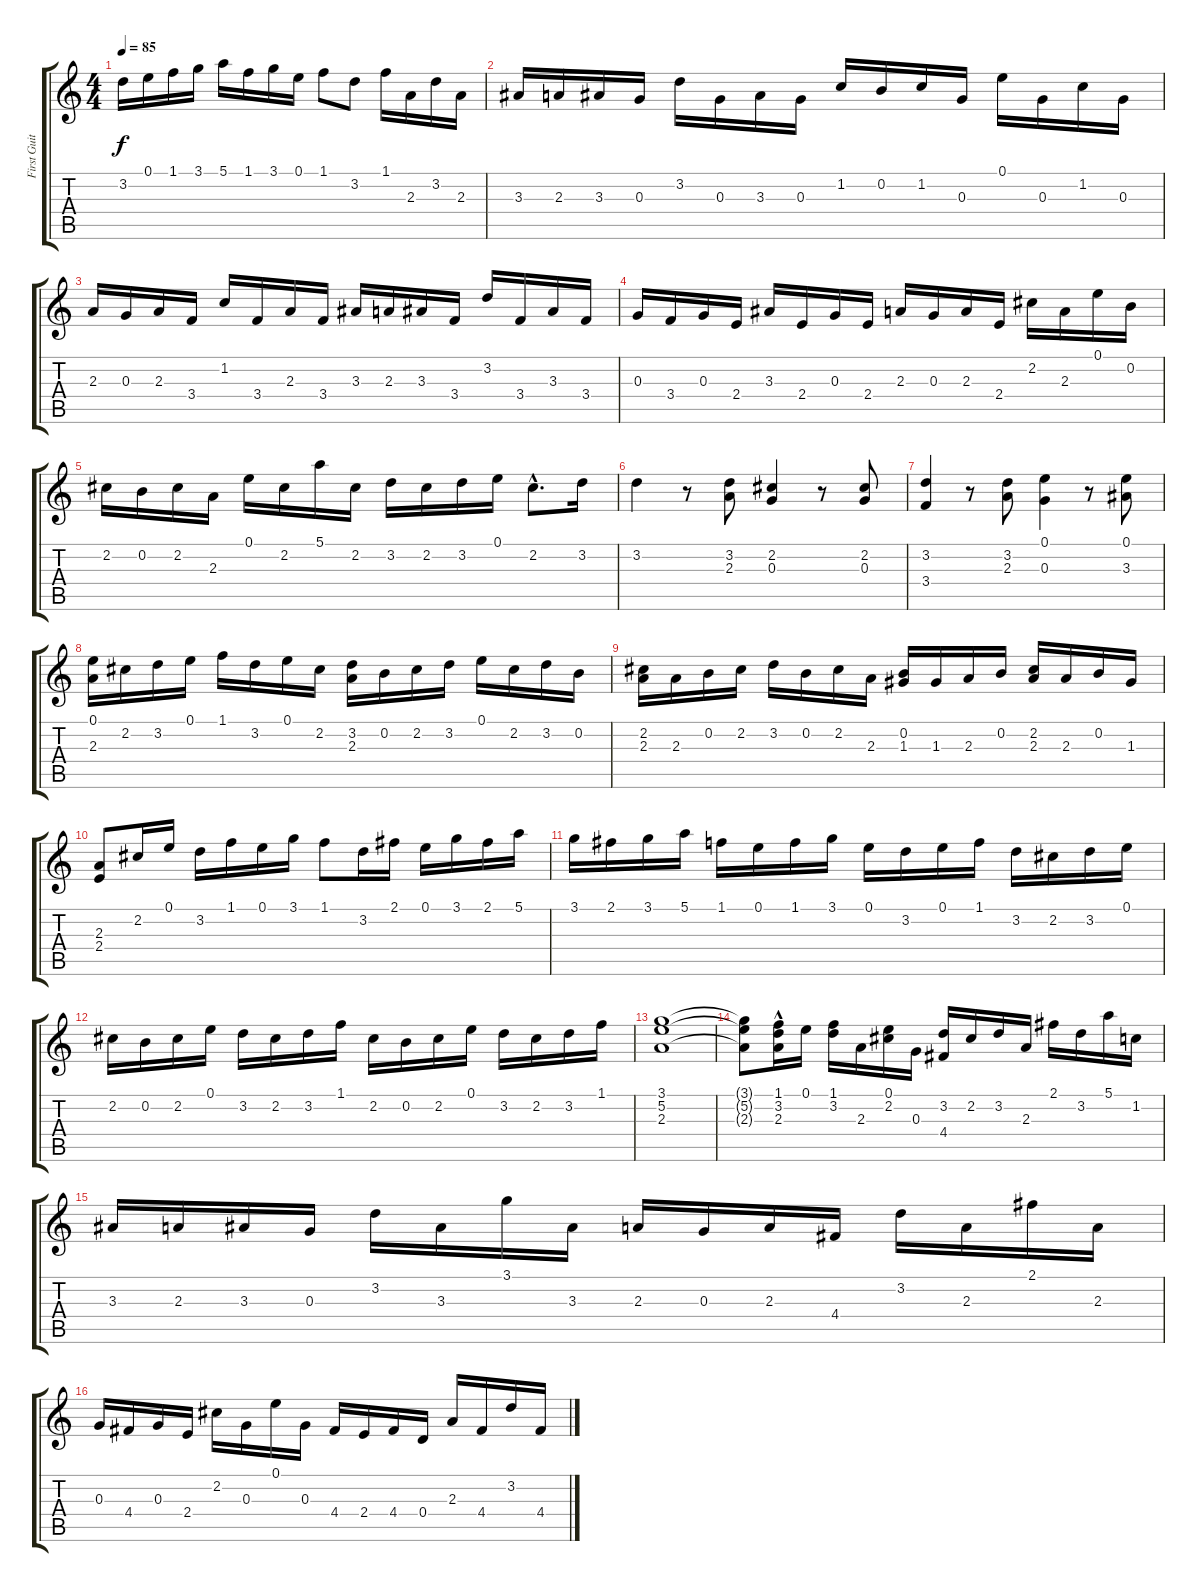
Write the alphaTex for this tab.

\track ("First Guitar" "First Guit") {instrument electricguitarjazz}
\staff {score tabs}
\tuning (E4 B3 G3 D3 A2 E2) {hide}
\ts (4 4)
\tempo 85
\clef g2
\ks c
3.2.16{dy f} 0.1.16 1.1.16 3.1.16 5.1.16 1.1.16 3.1.16 0.1.16 1.1.8 3.2.8 1.1.16 2.3.16 3.2.16 2.3.16 |
3.3.16 2.3.16 3.3.16 0.3.16 3.2.16 0.3.16 3.3.16 0.3.16 1.2.16 0.2.16 1.2.16 0.3.16 0.1.16 0.3.16 1.2.16 0.3.16 |
2.3.16 0.3.16 2.3.16 3.4.16 1.2.16 3.4.16 2.3.16 3.4.16 3.3.16 2.3.16 3.3.16 3.4.16 3.2.16 3.4.16 3.3.16 3.4.16 |
0.3.16 3.4.16 0.3.16 2.4.16 3.3.16 2.4.16 0.3.16 2.4.16 2.3.16 0.3.16 2.3.16 2.4.16 2.2.16 2.3.16 0.1.16 0.2.16 |
2.2.16 0.2.16 2.2.16 2.3.16 0.1.16 2.2.16 5.1.16 2.2.16 3.2.16 2.2.16 3.2.16 0.1.16 2.2{hac}.8{d} 3.2.16 |
3.2.4 r.8 (3.2 2.3).8 (2.2 0.3).4 r.8 (2.2 0.3).8 |
(3.2 3.4).4 r.8 (3.2 2.3).8 (0.1 0.3).4 r.8 (0.1 3.3).8 |
(0.1 2.3).16 2.2.16 3.2.16 0.1.16 1.1.16 3.2.16 0.1.16 2.2.16 (3.2 2.3).16 0.2.16 2.2.16 3.2.16 0.1.16 2.2.16 3.2.16 0.2.16 |
(2.2 2.3).16 2.3.16 0.2.16 2.2.16 3.2.16 0.2.16 2.2.16 2.3.16 (0.2 1.3).16 1.3.16 2.3.16 0.2.16 (2.2 2.3).16 2.3.16 0.2.16 1.3.16 |
(2.3 2.4).8 2.2.16 0.1.16 3.2.16 1.1.16 0.1.16 3.1.16 1.1.8 3.2.16 2.1.16 0.1.16 3.1.16 2.1.16 5.1.16 |
3.1.16 2.1.16 3.1.16 5.1.16 1.1.16 0.1.16 1.1.16 3.1.16 0.1.16 3.2.16 0.1.16 1.1.16 3.2.16 2.2.16 3.2.16 0.1.16 |
2.2.16 0.2.16 2.2.16 0.1.16 3.2.16 2.2.16 3.2.16 1.1.16 2.2.16 0.2.16 2.2.16 0.1.16 3.2.16 2.2.16 3.2.16 1.1.16 |
(3.1 5.2 2.3).1 |
(3.1{t} 5.2{t} 2.3{t}).8 (1.1 3.2 2.3{hac}).16 0.1.16 (1.1 3.2).16 2.3.16 (0.1 2.2).16 0.3.16 (3.2 4.4).16 2.2.16 3.2.16 2.3.16 2.1.16 3.2.16 5.1.16 1.2.16 |
3.3.16 2.3.16 3.3.16 0.3.16 3.2.16 3.3.16 3.1.16 3.3.16 2.3.16 0.3.16 2.3.16 4.4.16 3.2.16 2.3.16 2.1.16 2.3.16 |
0.3.16 4.4.16 0.3.16 2.4.16 2.2.16 0.3.16 0.1.16 0.3.16 4.4.16 2.4.16 4.4.16 0.4.16 2.3.16 4.4.16 3.2.16 4.4.16
